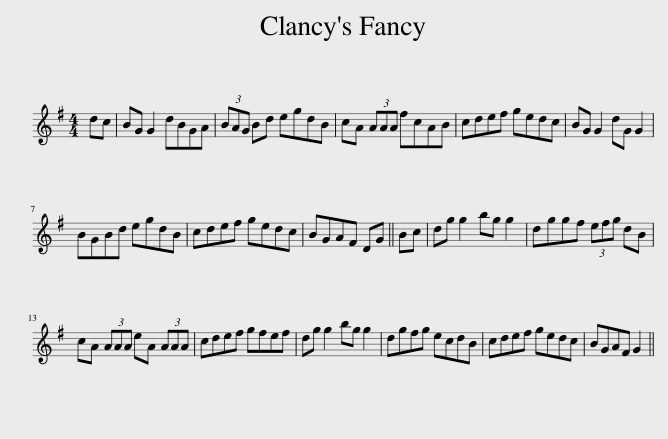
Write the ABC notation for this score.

X:1
L:1/8
M:4/4
I:linebreak $
K:G
V:1 treble
V:1
 dc | BG G2 dBGA | (3BAG Bd egdB | cA (3AAA fcAB | cdef gedc | %5
 BG G2 dG G2 |$ BGBd egdB | cdef gedc | BGAF DG || Bc | %10
 dg g2 bg g2 | dggf (3efg dB |$ cA (3AAA eA (3AAA | cdef gfef | dg g2 bg g2 | %15
 dgfg ecdB | cdef gedc | BGAF G2 || %18
